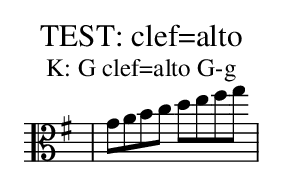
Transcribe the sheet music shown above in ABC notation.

X:1
T:TEST: clef=alto
T:K: G clef=alto G-g
K:G clef=alto
| GABc defg |
